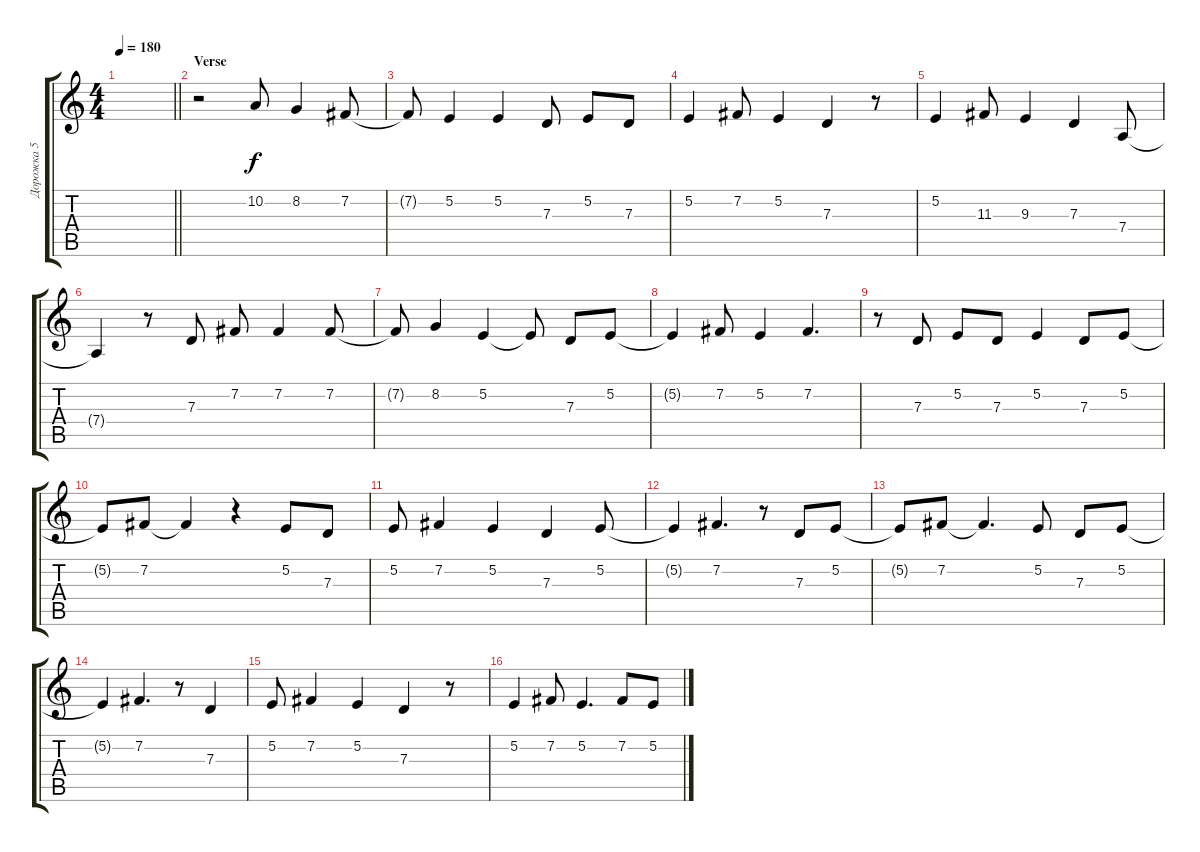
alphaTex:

\track ("Дорожка 5" "Дорожка 5") {instrument altosax}
\staff {score tabs}
\tuning (E4 B3 G3 D3 A2 E2) {hide}
\ts (4 4)
\tempo 180
\clef g2
\barLineRight lightlight
\ks c
|
\section ("" "Verse")
r.2 10.2.8 8.2.4 7.2.8 |
7.2{t}.8 5.2.4 5.2.4 7.3.8 5.2.8 7.3.8 |
5.2.4 7.2.8 5.2.4 7.3.4 r.8 |
5.2.4 11.3.8 9.3.4 7.3.4 7.4.8 |
7.4{t}.4 r.8 7.3.8 7.2.8 7.2.4 7.2.8 |
7.2{t}.8 8.2.4 5.2.4 5.2{t}.8 7.3.8 5.2.8 |
5.2{t}.4 7.2.8 5.2.4 7.2.4{d} |
r.8 7.3.8 5.2.8 7.3.8 5.2.4 7.3.8 5.2.8 |
5.2{t}.8 7.2.8 7.2{t}.4 r.4 5.2.8 7.3.8 |
5.2.8 7.2.4 5.2.4 7.3.4 5.2.8 |
5.2{t}.4 7.2.4{d} r.8 7.3.8 5.2.8 |
5.2{t}.8 7.2.8 7.2{t}.4{d} 5.2.8 7.3.8 5.2.8 |
5.2{t}.4 7.2.4{d} r.8 7.3.4 |
5.2.8 7.2.4 5.2.4 7.3.4 r.8 |
5.2.4 7.2.8 5.2.4{d} 7.2.8 5.2.8
